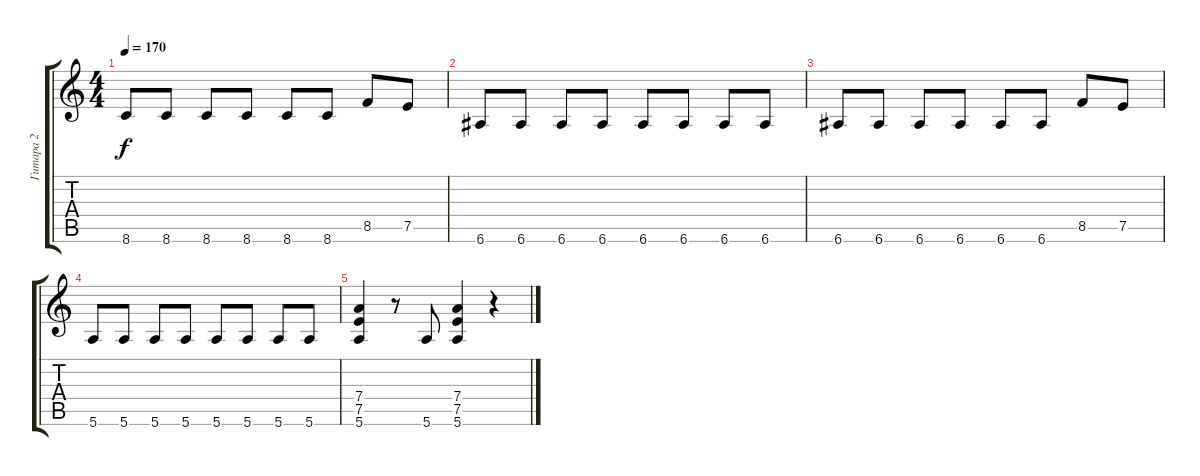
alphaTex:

\track ("Гитара 2" "Гитара 2") {instrument distortionguitar}
\staff {score tabs}
\tuning (E4 B3 G3 D3 A2 E2) {hide}
\ts (4 4)
\tempo 170
\clef g2
\ks c
8.6.8{dy f} 8.6.8 8.6.8 8.6.8 8.6.8 8.6.8 8.5.8 7.5.8 |
6.6.8 6.6.8 6.6.8 6.6.8 6.6.8 6.6.8 6.6.8 6.6.8 |
6.6.8 6.6.8 6.6.8 6.6.8 6.6.8 6.6.8 8.5.8 7.5.8 |
5.6.8 5.6.8 5.6.8 5.6.8 5.6.8 5.6.8 5.6.8 5.6.8 |
(7.4 7.5 5.6).4 r.8 5.6.8 (7.4 7.5 5.6).4 r.4
